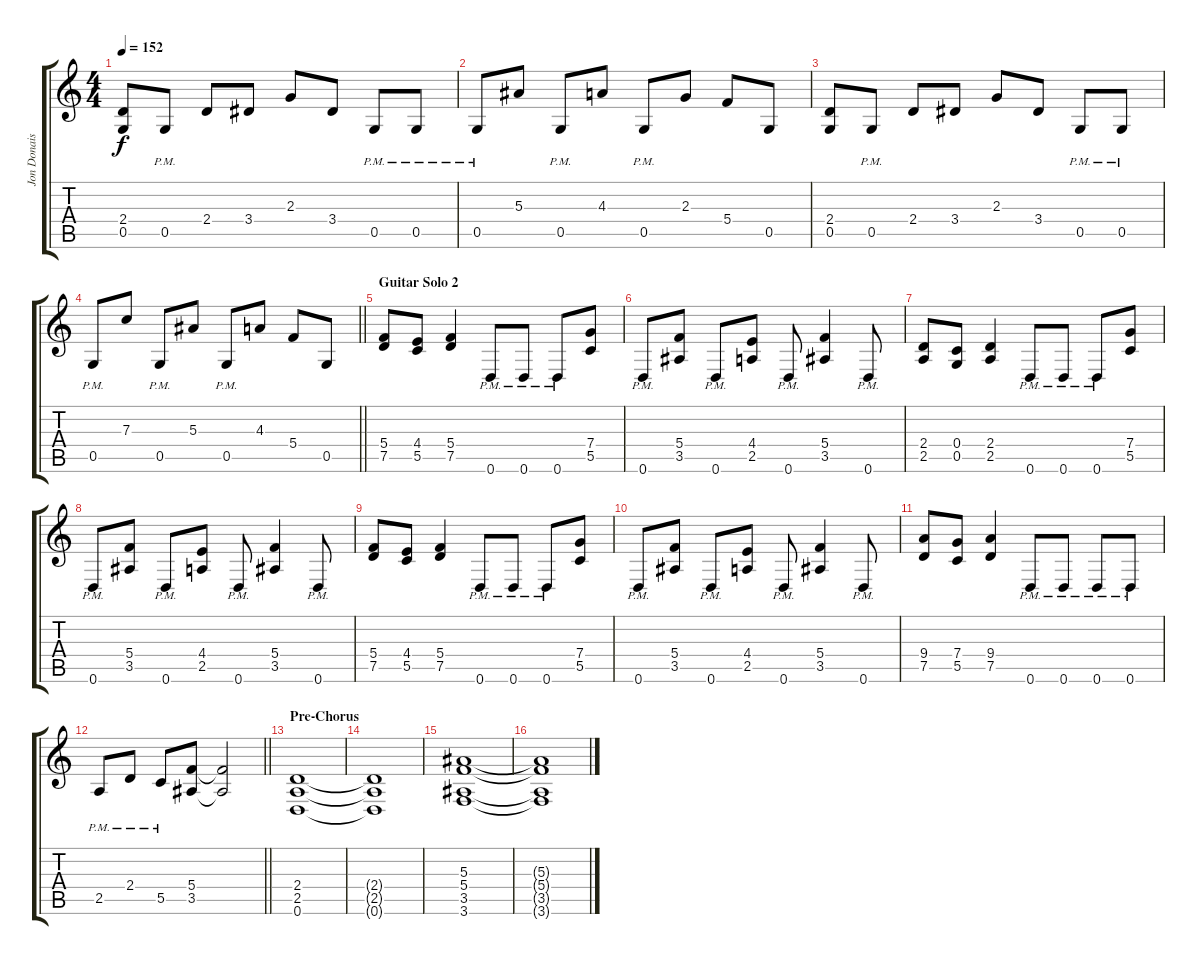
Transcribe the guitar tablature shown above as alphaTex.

\track ("Jon Donais" "Jon Donais") {instrument distortionguitar}
\staff {score tabs}
\tuning (D4 A3 F3 C3 G2 D2) {hide}
\ts (4 4)
\tempo 152
\clef g2
\ks c
(2.4 0.5).8{dy f} 0.5{pm}.8 2.4.8 3.4.8 2.3.8 3.4.8 0.5{pm}.8 0.5{pm}.8 |
0.5{pm}.8 5.3.8 0.5{pm}.8 4.3.8 0.5{pm}.8 2.3.8 5.4.8 0.5.8 |
(2.4 0.5).8 0.5{pm}.8 2.4.8 3.4.8 2.3.8 3.4.8 0.5{pm}.8 0.5{pm}.8 |
\barLineRight lightlight
0.5{pm}.8 7.3.8 0.5{pm}.8 5.3.8 0.5{pm}.8 4.3.8 5.4.8 0.5.8 |
\section ("" "Guitar Solo 2")
(5.4 7.5).8 (4.4 5.5).8 (5.4 7.5).4 0.6{pm}.8 0.6{pm}.8 0.6{pm}.8 (7.4 5.5).8 |
0.6{pm}.8 (5.4 3.5).8 0.6{pm}.8 (4.4 2.5).8 0.6{pm}.8 (5.4 3.5).4 0.6{pm}.8 |
(2.4 2.5).8 (0.4 0.5).8 (2.4 2.5).4 0.6{pm}.8 0.6{pm}.8 0.6{pm}.8 (7.4 5.5).8 |
0.6{pm}.8 (5.4 3.5).8 0.6{pm}.8 (4.4 2.5).8 0.6{pm}.8 (5.4 3.5).4 0.6{pm}.8 |
(5.4 7.5).8 (4.4 5.5).8 (5.4 7.5).4 0.6{pm}.8 0.6{pm}.8 0.6{pm}.8 (7.4 5.5).8 |
0.6{pm}.8 (5.4 3.5).8 0.6{pm}.8 (4.4 2.5).8 0.6{pm}.8 (5.4 3.5).4 0.6{pm}.8 |
(9.4 7.5).8 (7.4 5.5).8 (9.4 7.5).4 0.6{pm}.8 0.6{pm}.8 0.6{pm}.8 0.6{pm}.8 |
\barLineRight lightlight
2.5{pm}.8 2.4{pm}.8 5.5{pm}.8 (5.4 3.5).8 (5.4{t} 3.5{t}).2 |
\section ("" "Pre-Chorus")
(2.4 2.5 0.6).1 |
(2.4{t} 2.5{t} 0.6{t}).1 |
(5.3 5.4 3.5 3.6).1 |
(5.3{t} 5.4{t} 3.5{t} 3.6{t}).1
